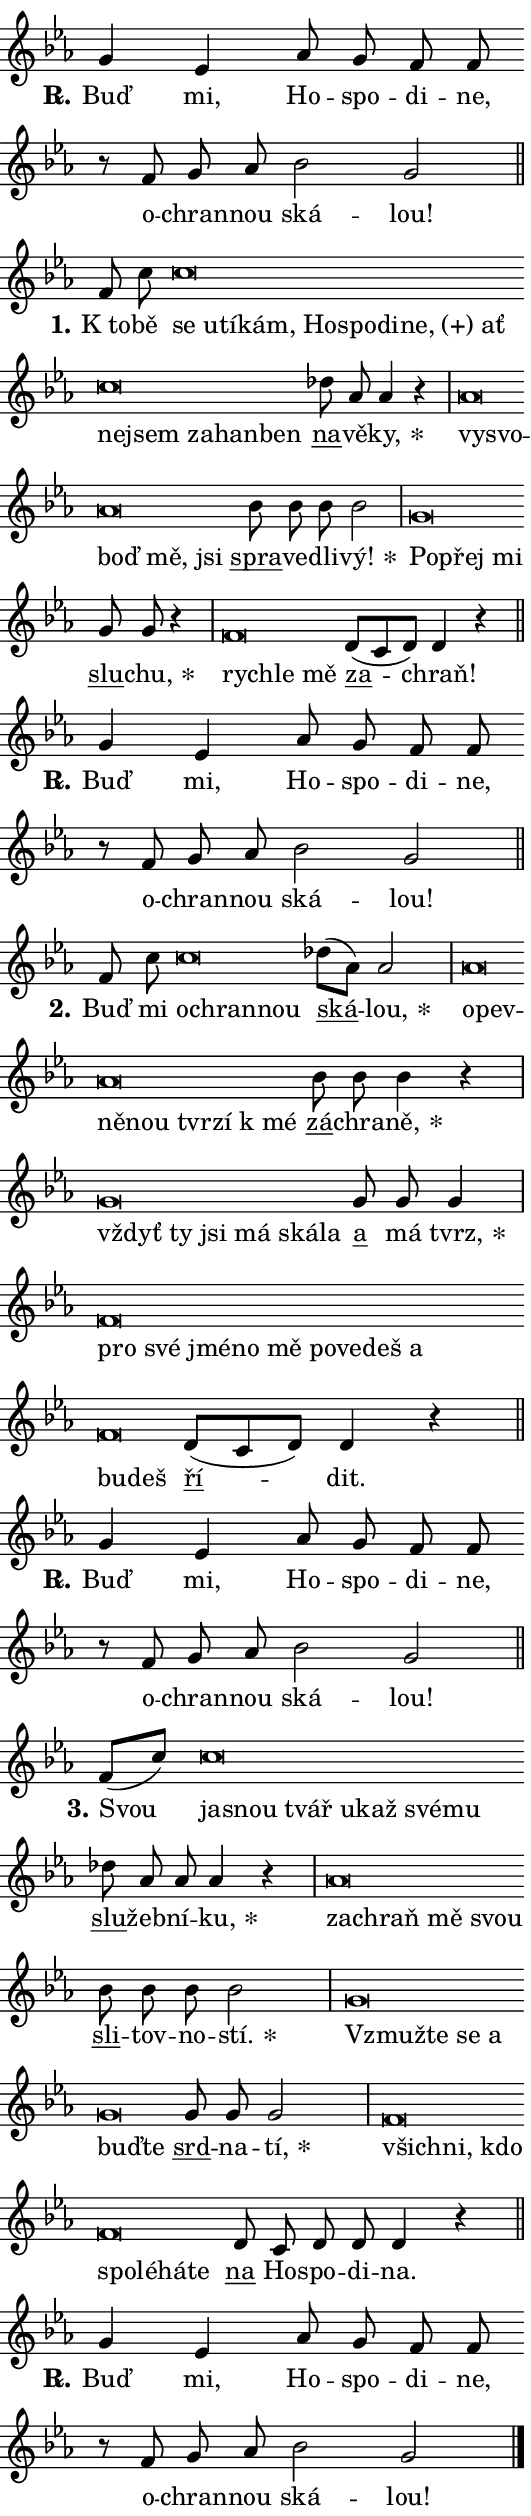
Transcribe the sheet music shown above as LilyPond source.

\version "2.24.0"
\header { tagline = "" }
\paper {
  indent = 0\cm
  top-margin = 0\cm
  right-margin = 0.13\cm % to fit lyric hyphens
  bottom-margin = 0\cm
  left-margin = 0\cm
  paper-width = 9\cm
  page-breaking = #ly:one-page-breaking
  system-system-spacing.basic-distance = #11
  score-system-spacing.basic-distance = #11
  ragged-last = ##f
}


%% Author: Thomas Morley
%% https://lists.gnu.org/archive/html/lilypond-user/2020-05/msg00002.html
#(define (line-position grob)
"Returns position of @var[grob} in current system:
   @code{'start}, if at first time-step
   @code{'end}, if at last time-step
   @code{'middle} otherwise
"
  (let* ((col (ly:item-get-column grob))
         (ln (ly:grob-object col 'left-neighbor))
         (rn (ly:grob-object col 'right-neighbor))
         (col-to-check-left (if (ly:grob? ln) ln col))
         (col-to-check-right (if (ly:grob? rn) rn col))
         (break-dir-left
           (and
             (ly:grob-property col-to-check-left 'non-musical #f)
             (ly:item-break-dir col-to-check-left)))
         (break-dir-right
           (and
             (ly:grob-property col-to-check-right 'non-musical #f)
             (ly:item-break-dir col-to-check-right))))
        (cond ((eqv? 1 break-dir-left) 'start)
              ((eqv? -1 break-dir-right) 'end)
              (else 'middle))))

#(define (tranparent-at-line-position vctor)
  (lambda (grob)
  "Relying on @code{line-position} select the relevant enry from @var{vctor}.
Used to determine transparency,"
    (case (line-position grob)
      ((end) (not (vector-ref vctor 0)))
      ((middle) (not (vector-ref vctor 1)))
      ((start) (not (vector-ref vctor 2))))))

noteHeadBreakVisibility =
#(define-music-function (break-visibility)(vector?)
"Makes @code{NoteHead}s transparent relying on @var{break-visibility}"
#{
  \override NoteHead.transparent =
    #(tranparent-at-line-position break-visibility)
#})

#(define delete-ledgers-for-transparent-note-heads
  (lambda (grob)
    "Reads whether a @code{NoteHead} is transparent.
If so this @code{NoteHead} is removed from @code{'note-heads} from
@var{grob}, which is supposed to be @code{LedgerLineSpanner}.
As a result ledgers are not printed for this @code{NoteHead}"
    (let* ((nhds-array (ly:grob-object grob 'note-heads))
           (nhds-list
             (if (ly:grob-array? nhds-array)
                 (ly:grob-array->list nhds-array)
                 '()))
           ;; Relies on the transparent-property being done before
           ;; Staff.LedgerLineSpanner.after-line-breaking is executed.
           ;; This is fragile ...
           (to-keep
             (remove
               (lambda (nhd)
                 (ly:grob-property nhd 'transparent #f))
               nhds-list)))
      ;; TODO find a better method to iterate over grob-arrays, similiar
      ;; to filter/remove etc for lists
      ;; For now rebuilt from scratch
      (set! (ly:grob-object grob 'note-heads)  '())
      (for-each
        (lambda (nhd)
          (ly:pointer-group-interface::add-grob grob 'note-heads nhd))
        to-keep))))

squashNotes = {
  \override NoteHead.X-extent = #'(-0.2 . 0.2)
  \override NoteHead.Y-extent = #'(-0.75 . 0)
  \override NoteHead.stencil =
    #(lambda (grob)
       (let ((pos (ly:grob-property grob 'staff-position)))
         (begin
           (if (< pos -7) (display "ERROR: Lower brevis then expected\n") (display ""))
           (if (<= pos -6) ly:text-interface::print ly:note-head::print))))
}
unSquashNotes = {
  \revert NoteHead.X-extent
  \revert NoteHead.Y-extent
  \revert NoteHead.stencil
}

hideNotes = \noteHeadBreakVisibility #begin-of-line-visible
unHideNotes = \noteHeadBreakVisibility #all-visible

% work-around for resetting accidentals
% https://lilypond.org/doc/v2.23/Documentation/notation/displaying-rhythms#unmetered-music
cadenzaMeasure = {
  \cadenzaOff
  \partial 1024 s1024
  \cadenzaOn
}

#(define-markup-command (accent layout props text) (markup?)
  "Underline accented syllable"
  (interpret-markup layout props
    #{\markup \override #'(offset . 4.3) \underline { #text }#}))

responsum = \markup \concat {
  "R" \hspace #-1.05 \path #0.1 #'((moveto 0 0.07) (lineto 0.9 0.8)) \hspace #0.05 "."
}

spaceSize = #0.6828661417322834 % exact space size for TeX Gyre Schola

\layout {
  \context {
    \Staff
    \remove "Time_signature_engraver"
    \override LedgerLineSpanner.after-line-breaking = #delete-ledgers-for-transparent-note-heads
  }
  \context {
    \Lyrics {
      \override LyricSpace.minimum-distance = \spaceSize
      \override LyricText.font-name = #"TeX Gyre Schola"
      \override LyricText.font-size = 1
      \override StanzaNumber.font-name = #"TeX Gyre Schola Bold"
      \override StanzaNumber.font-size = 1
    }
  }
  \context {
    \Score 
    \override NoteHead.text =
      #(lambda (grob) 
        (let ((pos (ly:grob-property grob 'staff-position)))
          #{\markup {
            \combine
              \halign #-0.55 \raise #(if (= pos -6) 0 0.5) \override #'(thickness . 2) \draw-line #'(3.2 . 0)
              \musicglyph "noteheads.sM1"
          }#}))
  }
}

% magnetic-lyrics.ily
%
%   written by
%     Jean Abou Samra <jean@abou-samra.fr>
%     Werner Lemberg <wl@gnu.org>
%
%   adapted by
%     Jiri Hon <jiri.hon@gmail.com>
%
% Version 2022-Apr-15

% https://www.mail-archive.com/lilypond-user@gnu.org/msg149350.html

#(define (Left_hyphen_pointer_engraver context)
   "Collect syllable-hyphen-syllable occurrences in lyrics and store
them in properties.  This engraver only looks to the left.  For
example, if the lyrics input is @code{foo -- bar}, it does the
following.

@itemize @bullet
@item
Set the @code{text} property of the @code{LyricHyphen} grob between
@q{foo} and @q{bar} to @code{foo}.

@item
Set the @code{left-hyphen} property of the @code{LyricText} grob with
text @q{foo} to the @code{LyricHyphen} grob between @q{foo} and
@q{bar}.
@end itemize

Use this auxiliary engraver in combination with the
@code{lyric-@/text::@/apply-@/magnetic-@/offset!} hook."
   (let ((hyphen #f)
         (text #f))
     (make-engraver
      (acknowledgers
       ((lyric-syllable-interface engraver grob source-engraver)
        (set! text grob)))
      (end-acknowledgers
       ((lyric-hyphen-interface engraver grob source-engraver)
        ;(when (not (grob::has-interface grob 'lyric-space-interface))
          (set! hyphen grob)));)
      ((stop-translation-timestep engraver)
       (when (and text hyphen)
         (ly:grob-set-object! text 'left-hyphen hyphen))
       (set! text #f)
       (set! hyphen #f)))))

#(define (lyric-text::apply-magnetic-offset! grob)
   "If the space between two syllables is less than the value in
property @code{LyricText@/.details@/.squash-threshold}, move the right
syllable to the left so that it gets concatenated with the left
syllable.

Use this function as a hook for
@code{LyricText@/.after-@/line-@/breaking} if the
@code{Left_@/hyphen_@/pointer_@/engraver} is active."
   (let ((hyphen (ly:grob-object grob 'left-hyphen #f)))
     (when hyphen
       (let ((left-text (ly:spanner-bound hyphen LEFT)))
         (when (grob::has-interface left-text 'lyric-syllable-interface)
           (let* ((common (ly:grob-common-refpoint grob left-text X))
                  (this-x-ext (ly:grob-extent grob common X))
                  (left-x-ext
                   (begin
                     ;; Trigger magnetism for left-text.
                     (ly:grob-property left-text 'after-line-breaking)
                     (ly:grob-extent left-text common X)))
                  ;; `delta` is the gap width between two syllables.
                  (delta (- (interval-start this-x-ext)
                            (interval-end left-x-ext)))
                  (details (ly:grob-property grob 'details))
                  (threshold (assoc-get 'squash-threshold details 0.2)))
             (when (< delta threshold)
               (let* (;; We have to manipulate the input text so that
                      ;; ligatures crossing syllable boundaries are not
                      ;; disabled.  For languages based on the Latin
                      ;; script this is essentially a beautification.
                      ;; However, for non-Western scripts it can be a
                      ;; necessity.
                      (lt (ly:grob-property left-text 'text))
                      (rt (ly:grob-property grob 'text))
                      (is-space (grob::has-interface hyphen 'lyric-space-interface))
                      (space (if is-space " " ""))
                      (extra-delta (if is-space spaceSize 0))
                      ;; Append new syllable.
                      (ltrt-space (if (and (string? lt) (string? rt))
                                (string-append lt space rt)
                                (make-concat-markup (list lt space rt))))
                      ;; Right-align `ltrt` to the right side.
                      (ltrt-space-markup (grob-interpret-markup
                               grob
                               (make-translate-markup
                                (cons (interval-length this-x-ext) 0)
                                (make-right-align-markup ltrt-space)))))
                 (begin
                   ;; Don't print `left-text`.
                   (ly:grob-set-property! left-text 'stencil #f)
                   ;; Set text and stencil (which holds all collected
                   ;; syllables so far) and shift it to the left.
                   (ly:grob-set-property! grob 'text ltrt-space)
                   (ly:grob-set-property! grob 'stencil ltrt-space-markup)
                   (ly:grob-translate-axis! grob (- (- delta extra-delta)) X))))))))))


#(define (lyric-hyphen::displace-bounds-first grob)
   ;; Make very sure this callback isn't triggered too early.
   (let ((left (ly:spanner-bound grob LEFT))
         (right (ly:spanner-bound grob RIGHT)))
     (ly:grob-property left 'after-line-breaking)
     (ly:grob-property right 'after-line-breaking)
     (ly:lyric-hyphen::print grob)))

squashThreshold = #0.4

\layout {
  \context {
    \Lyrics
    \consists #Left_hyphen_pointer_engraver
    \override LyricText.after-line-breaking =
      #lyric-text::apply-magnetic-offset!
    \override LyricHyphen.stencil = #lyric-hyphen::displace-bounds-first
    \override LyricText.details.squash-threshold = \squashThreshold
    \override LyricHyphen.minimum-distance = 0
    \override LyricHyphen.minimum-length = \squashThreshold
  }
}

squashText = \override LyricText.details.squash-threshold = 9999
unSquashText = \override LyricText.details.squash-threshold = \squashThreshold

leftText = \override LyricText.self-alignment-X = #LEFT
unLeftText = \revert LyricText.self-alignment-X

starOffset = #(lambda (grob) 
                (let ((x_offset (ly:self-alignment-interface::aligned-on-x-parent grob)))
                  (if (= x_offset 0) 0 (+ x_offset 1.2))))

star = #(define-music-function (syllable)(string?)
"Append star separator at the end of a syllable"
#{
  \once \override LyricText.X-offset = #starOffset
  \lyricmode { \markup {
    #syllable
    \override #'((font-name . "TeX Gyre Schola Bold")) \hspace #0.2 \lower #0.65 \larger "*"
  } }
#})

starAccent = #(define-music-function (syllable)(string?)
"Append star separator at the end of a syllable and make accent"
#{
  \once \override LyricText.X-offset = #starOffset
  \lyricmode { \markup {
    \accent #syllable
    \override #'((font-name . "TeX Gyre Schola Bold")) \hspace #0.2 \lower #0.65 \larger "*"
  } }
#})

breath = #(define-music-function (syllable)(string?)
"Append breathing indicator at the end of a syllable"
#{
  \lyricmode { \markup { #syllable "+" } }
#})

optionalBreath = #(define-music-function (syllable)(string?)
"Append optional breathing indicator at the end of a syllable"
#{
  \lyricmode { \markup { #syllable "(+)" } }
#})


\score {
    <<
        \new Voice = "melody" { \cadenzaOn \key es \major \relative { g'4 es as8 g f f \bar "" r f g as bes2 g \cadenzaMeasure \bar "||" \break } }
        \new Lyrics \lyricsto "melody" { \lyricmode { \set stanza = \responsum
Buď mi, Ho -- spo -- di -- ne, o -- chran -- nou ská -- lou! } }
    >>
    \layout {}
}

\score {
    <<
        \new Voice = "melody" { \cadenzaOn \key es \major \relative { f'8 c' \bar "" \squashNotes c\breve*1/16 \hideNotes \breve*1/16 \bar "" \breve*1/16 \bar "" \breve*1/16 \bar "" \breve*1/16 \bar "" \breve*1/16 \bar "" \breve*1/16 \bar "" \breve*1/16 \bar "" \breve*1/16 \bar "" \breve*1/16 \bar "" \breve*1/16 \bar "" \breve*1/16 \bar "" \breve*1/16 \breve*1/16 \bar "" \unHideNotes \unSquashNotes \bar "" des8 as as4 r \cadenzaMeasure \bar "|" \squashNotes as\breve*1/16 \hideNotes \breve*1/16 \bar "" \breve*1/16 \bar "" \breve*1/16 \breve*1/16 \bar "" \unHideNotes \unSquashNotes \bar "" bes8 bes bes bes2 \cadenzaMeasure \bar "|" \squashNotes g\breve*1/16 \hideNotes \breve*1/16 \breve*1/16 \bar "" \unHideNotes \unSquashNotes \bar "" g8 g r4 \cadenzaMeasure \bar "|" \squashNotes f\breve*1/16 \hideNotes \breve*1/16 \breve*1/16 \bar "" \unHideNotes \unSquashNotes \bar "" d8[( c d)] d4 r \cadenzaMeasure \bar "||" \break } }
        \new Lyrics \lyricsto "melody" { \lyricmode { \set stanza = "1."
"K to" -- bě \leftText se \squashText u -- tí -- kám, Ho -- spo -- di -- \optionalBreath ne, ať nej -- sem za -- han -- ben \unLeftText \unSquashText \markup \accent na -- vě -- \star ky, \leftText vy -- \squashText svo -- boď mě, jsi \unLeftText \unSquashText \markup \accent spra -- ve -- dli -- \star vý! \leftText Po -- \squashText přej mi \unLeftText \unSquashText \markup \accent slu -- \star chu, \leftText rych -- \squashText le mě \unLeftText \unSquashText \markup \accent za -- chraň! } }
    >>
    \layout {}
}

\score {
    <<
        \new Voice = "melody" { \cadenzaOn \key es \major \relative { g'4 es as8 g f f \bar "" r f g as bes2 g \cadenzaMeasure \bar "||" \break } }
        \new Lyrics \lyricsto "melody" { \lyricmode { \set stanza = \responsum
Buď mi, Ho -- spo -- di -- ne, o -- chran -- nou ská -- lou! } }
    >>
    \layout {}
}

\score {
    <<
        \new Voice = "melody" { \cadenzaOn \key es \major \relative { f'8 c' \bar "" \squashNotes c\breve*1/16 \hideNotes \breve*1/16 \breve*1/16 \bar "" \unHideNotes \unSquashNotes \bar "" des8[( as)] as2 \cadenzaMeasure \bar "|" \squashNotes as\breve*1/16 \hideNotes \breve*1/16 \bar "" \breve*1/16 \bar "" \breve*1/16 \bar "" \breve*1/16 \bar "" \breve*1/16 \breve*1/16 \bar "" \unHideNotes \unSquashNotes \bar "" bes8 bes bes4 r \cadenzaMeasure \bar "|" \squashNotes g\breve*1/16 \hideNotes \breve*1/16 \bar "" \breve*1/16 \bar "" \breve*1/16 \bar "" \breve*1/16 \breve*1/16 \bar "" \unHideNotes \unSquashNotes \bar "" g8 g g4 \cadenzaMeasure \bar "|" \squashNotes f\breve*1/16 \hideNotes \breve*1/16 \bar "" \breve*1/16 \bar "" \breve*1/16 \bar "" \breve*1/16 \bar "" \breve*1/16 \bar "" \breve*1/16 \bar "" \breve*1/16 \bar "" \breve*1/16 \bar "" \breve*1/16 \breve*1/16 \bar "" \unHideNotes \unSquashNotes \bar "" d8[( c d)] d4 r \cadenzaMeasure \bar "||" \break } }
        \new Lyrics \lyricsto "melody" { \lyricmode { \set stanza = "2."
Buď mi \leftText o -- \squashText chran -- nou \unLeftText \unSquashText \markup \accent ská -- \star lou, \leftText o -- \squashText pev -- ně -- nou tvr -- zí "k mé" \unLeftText \unSquashText \markup \accent zá -- chra -- \star ně, \leftText vždyť \squashText ty jsi má ská -- la \unLeftText \unSquashText \markup \accent a má \star tvrz, \leftText pro \squashText své jmé -- no mě po -- ve -- deš a bu -- deš \unLeftText \unSquashText \markup \accent ří -- dit. } }
    >>
    \layout {}
}

\score {
    <<
        \new Voice = "melody" { \cadenzaOn \key es \major \relative { g'4 es as8 g f f \bar "" r f g as bes2 g \cadenzaMeasure \bar "||" \break } }
        \new Lyrics \lyricsto "melody" { \lyricmode { \set stanza = \responsum
Buď mi, Ho -- spo -- di -- ne, o -- chran -- nou ská -- lou! } }
    >>
    \layout {}
}

\score {
    <<
        \new Voice = "melody" { \cadenzaOn \key es \major \relative { f'8[( c'8)] \bar "" \squashNotes c\breve*1/16 \hideNotes \breve*1/16 \bar "" \breve*1/16 \bar "" \breve*1/16 \bar "" \breve*1/16 \bar "" \breve*1/16 \breve*1/16 \bar "" \unHideNotes \unSquashNotes \bar "" des8 as as as4 r \cadenzaMeasure \bar "|" \squashNotes as\breve*1/16 \hideNotes \breve*1/16 \bar "" \breve*1/16 \breve*1/16 \bar "" \unHideNotes \unSquashNotes \bar "" bes8 bes bes bes2 \cadenzaMeasure \bar "|" \squashNotes g\breve*1/16 \hideNotes \breve*1/16 \bar "" \breve*1/16 \bar "" \breve*1/16 \bar "" \breve*1/16 \breve*1/16 \bar "" \unHideNotes \unSquashNotes \bar "" g8 g g2 \cadenzaMeasure \bar "|" \squashNotes f\breve*1/16 \hideNotes \breve*1/16 \bar "" \breve*1/16 \bar "" \breve*1/16 \bar "" \breve*1/16 \bar "" \breve*1/16 \breve*1/16 \bar "" \unHideNotes \unSquashNotes \bar "" d8 c d d d4 r \cadenzaMeasure \bar "||" \break } }
        \new Lyrics \lyricsto "melody" { \lyricmode { \set stanza = "3."
Svou \leftText ja -- \squashText snou tvář u -- kaž své -- mu \unLeftText \unSquashText \markup \accent slu -- žeb -- ní -- \star ku, \leftText za -- \squashText chraň mě svou \unLeftText \unSquashText \markup \accent sli -- tov -- no -- \star stí. \leftText Vzmuž -- \squashText te se a buď -- te \unLeftText \unSquashText \markup \accent srd -- na -- \star tí, \leftText všich -- \squashText ni, kdo spo -- lé -- há -- te \unLeftText \unSquashText \markup \accent na Ho -- spo -- di -- na. } }
    >>
    \layout {}
}

\score {
    <<
        \new Voice = "melody" { \cadenzaOn \key es \major \relative { g'4 es as8 g f f \bar "" r f g as bes2 g \cadenzaMeasure \bar "||" \break } \bar "|." }
        \new Lyrics \lyricsto "melody" { \lyricmode { \set stanza = \responsum
Buď mi, Ho -- spo -- di -- ne, o -- chran -- nou ská -- lou! } }
    >>
    \layout {}
}
